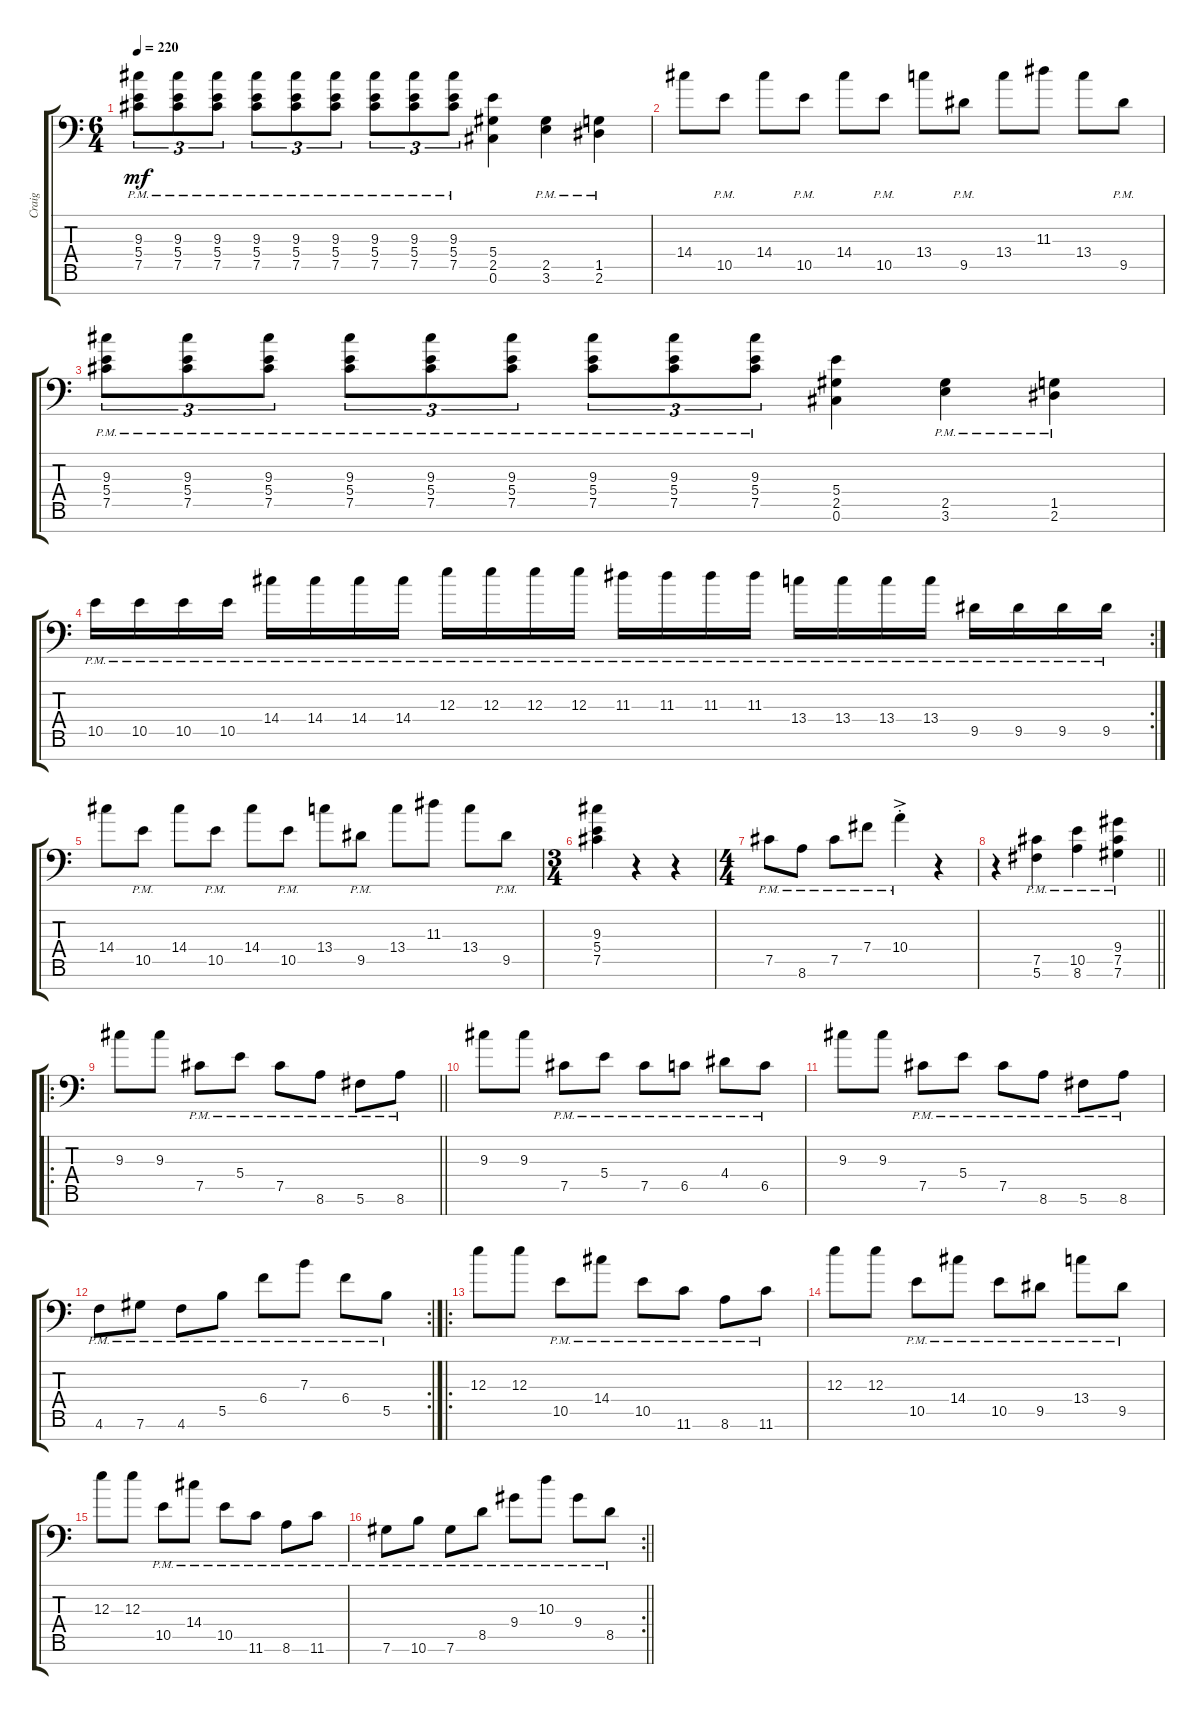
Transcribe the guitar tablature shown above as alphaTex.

\track ("Craig" "Craig") {instrument distortionguitar}
\staff {score tabs}
\tuning (Db4 Ab3 E3 B2 Gb2 Db2 Ab1) {hide}
\ts (6 4)
\tempo 220
\clef f4
\ks c
(9.3{pm} 5.4{pm} 7.5{pm}).8{tu (3 2) dy mf} (9.3{pm} 5.4{pm} 7.5{pm}).8{tu (3 2)} (9.3{pm} 5.4{pm} 7.5{pm}).8{tu (3 2)} (9.3{pm} 5.4{pm} 7.5{pm}).8{tu (3 2)} (9.3{pm} 5.4{pm} 7.5{pm}).8{tu (3 2)} (9.3{pm} 5.4{pm} 7.5{pm}).8{tu (3 2)} (9.3{pm} 5.4{pm} 7.5{pm}).8{tu (3 2)} (9.3{pm} 5.4{pm} 7.5{pm}).8{tu (3 2)} (9.3{pm} 5.4{pm} 7.5{pm}).8{tu (3 2)} (5.4 2.5 0.6).4 (2.5{pm} 3.6{pm}).4 (1.5{pm} 2.6{pm}).4 |
14.4.8 10.5{pm}.8 14.4.8 10.5{pm}.8 14.4.8 10.5{pm}.8 13.4.8 9.5{pm}.8 13.4.8 11.3.8 13.4.8 9.5{pm}.8 |
(9.3{pm} 5.4{pm} 7.5{pm}).8{tu (3 2)} (9.3{pm} 5.4{pm} 7.5{pm}).8{tu (3 2)} (9.3{pm} 5.4{pm} 7.5{pm}).8{tu (3 2)} (9.3{pm} 5.4{pm} 7.5{pm}).8{tu (3 2)} (9.3{pm} 5.4{pm} 7.5{pm}).8{tu (3 2)} (9.3{pm} 5.4{pm} 7.5{pm}).8{tu (3 2)} (9.3{pm} 5.4{pm} 7.5{pm}).8{tu (3 2)} (9.3{pm} 5.4{pm} 7.5{pm}).8{tu (3 2)} (9.3{pm} 5.4{pm} 7.5{pm}).8{tu (3 2)} (5.4 2.5 0.6).4 (2.5{pm} 3.6{pm}).4 (1.5{pm} 2.6{pm}).4 |
\rc 2
10.5{pm}.16 10.5{pm}.16 10.5{pm}.16 10.5{pm}.16 14.4{pm}.16 14.4{pm}.16 14.4{pm}.16 14.4{pm}.16 12.3{pm}.16 12.3{pm}.16 12.3{pm}.16 12.3{pm}.16 11.3{pm}.16 11.3{pm}.16 11.3{pm}.16 11.3{pm}.16 13.4{pm}.16 13.4{pm}.16 13.4{pm}.16 13.4{pm}.16 9.5{pm}.16 9.5{pm}.16 9.5{pm}.16 9.5{pm}.16 |
14.4.8 10.5{pm}.8 14.4.8 10.5{pm}.8 14.4.8 10.5{pm}.8 13.4.8 9.5{pm}.8 13.4.8 11.3.8 13.4.8 9.5{pm}.8 |
\ts (3 4)
(9.3 5.4 7.5).4 r.4 r.4 |
\ts (4 4)
7.5{pm}.8 8.6{pm}.8 7.5{pm}.8 7.4{pm}.8 10.4{ac pm st}.4 r.4 |
\barLineRight lightlight
r.4 (7.5{pm} 5.6{pm}).4 (10.5{pm} 8.6{pm}).4 (9.4{pm} 7.5{pm} 7.6{pm}).4 |
\ro
\section ("" "")
\barLineRight lightlight
9.3.8 9.3.8 7.5{pm}.8 5.4{pm}.8 7.5{pm}.8 8.6{pm}.8 5.6{pm}.8 8.6{pm}.8 |
\section ("" "")
9.3.8 9.3.8 7.5{pm}.8 5.4{pm}.8 7.5{pm}.8 6.5{pm}.8 4.4{pm}.8 6.5{pm}.8 |
9.3.8 9.3.8 7.5{pm}.8 5.4{pm}.8 7.5{pm}.8 8.6{pm}.8 5.6{pm}.8 8.6{pm}.8 |
\rc 2
4.6{pm}.8 7.6{pm}.8 4.6{pm}.8 5.5{pm}.8 6.4{pm}.8 7.3{pm}.8 6.4{pm}.8 5.5{pm}.8 |
\ro
12.3.8 12.3.8 10.5{pm}.8 14.4{pm}.8 10.5{pm}.8 11.6{pm}.8 8.6{pm}.8 11.6{pm}.8 |
12.3.8 12.3.8 10.5{pm}.8 14.4{pm}.8 10.5{pm}.8 9.5{pm}.8 13.4{pm}.8 9.5{pm}.8 |
12.3.8 12.3.8 10.5{pm}.8 14.4{pm}.8 10.5{pm}.8 11.6{pm}.8 8.6{pm}.8 11.6{pm}.8 |
\rc 2
\barLineRight lightlight
7.6{pm}.8 10.6{pm}.8 7.6{pm}.8 8.5{pm}.8 9.4{pm}.8 10.3{pm}.8 9.4{pm}.8 8.5{pm}.8
